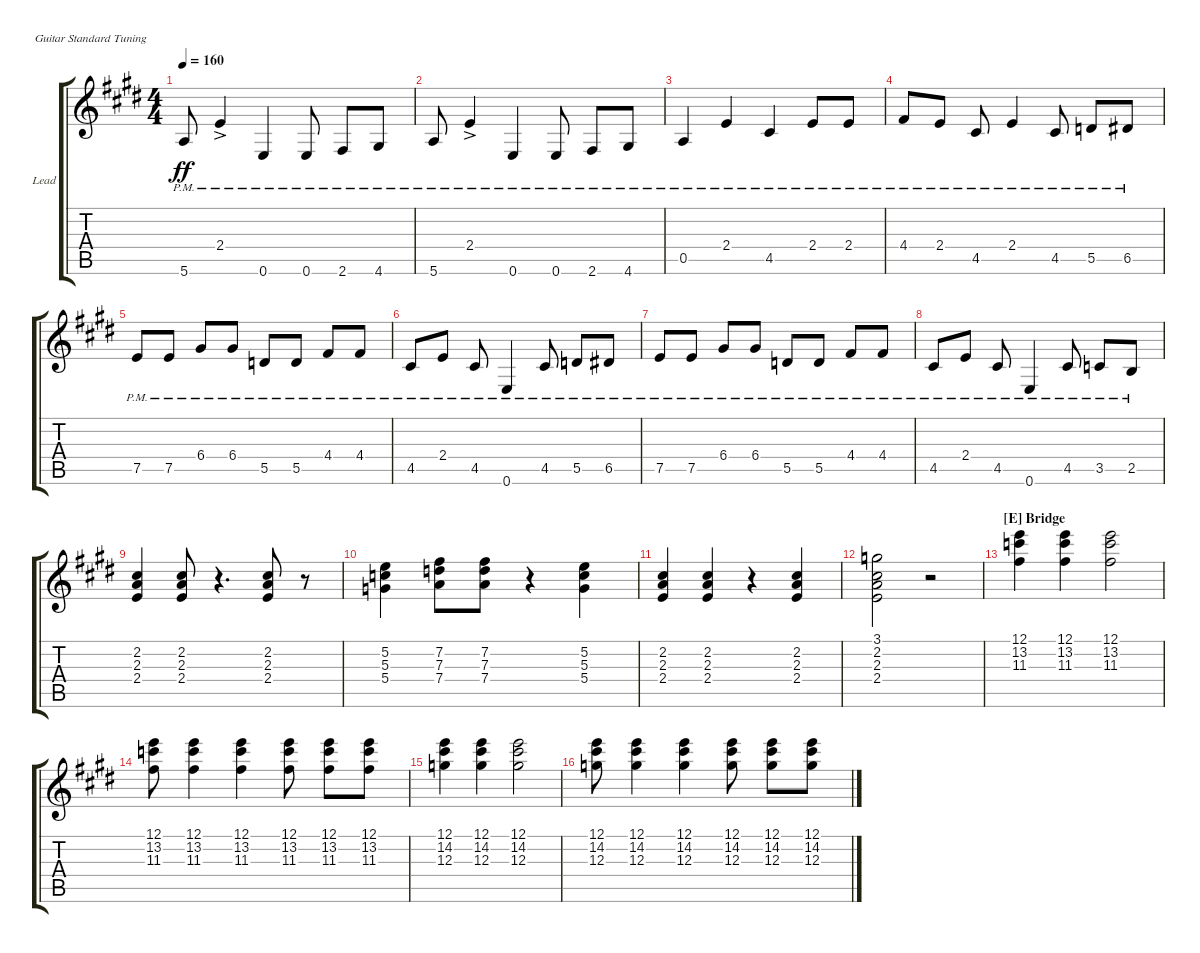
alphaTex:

\defaultSystemsLayout 4
\bracketExtendMode groupsimilarinstruments
\firstSystemTrackNameOrientation horizontal
\otherSystemsTrackNameOrientation horizontal
\track ("Lead Guitar" "Lead") {instrument acousticguitarsteel}
\staff {score tabs}
\tuning (E4 B3 G3 D3 A2 E2)
\ts (4 4)
\tempo 160
\clef g2
\ks e
5.6{pm}.8{dy ff} 2.4{ac pm}.4 0.6{pm}.4 0.6{pm}.8 2.6{pm}.8 4.6{pm}.8 |
5.6{pm}.8 2.4{ac pm}.4 0.6{pm}.4 0.6{pm}.8 2.6{pm}.8 4.6{pm}.8 |
0.5{pm}.4 2.4{pm}.4 4.5{pm}.4 2.4{pm}.8 2.4{pm}.8 |
4.4{pm}.8 2.4{pm}.8 4.5{pm}.8 2.4{pm}.4 4.5{pm}.8 5.5{pm}.8 6.5{pm}.8 |
7.5{pm}.8 7.5{pm}.8 6.4{pm}.8 6.4{pm}.8 5.5{pm}.8 5.5{pm}.8 4.4{pm}.8 4.4{pm}.8 |
4.5{pm}.8 2.4{pm}.8 4.5{pm}.8 0.6{pm}.4 4.5{pm}.8 5.5{pm}.8 6.5{pm}.8 |
7.5{pm}.8 7.5{pm}.8 6.4{pm}.8 6.4{pm}.8 5.5{pm}.8 5.5{pm}.8 4.4{pm}.8 4.4{pm}.8 |
4.5{pm}.8 2.4{pm}.8 4.5{pm}.8 0.6{pm}.4 4.5{pm}.8 3.5{pm}.8 2.5{pm}.8 |
(2.2 2.3 2.4).4 (2.2 2.3 2.4).8 r.4{d} (2.2 2.3 2.4).8 r.8 |
(5.2 5.3 5.4).4 (7.4 7.3 7.2).8 (7.2 7.3 7.4).8 r.4 (5.2 5.3 5.4).4 |
(2.2 2.3 2.4).4 (2.4 2.3 2.2).4 r.4 (2.4 2.3 2.2).4 |
(2.2 2.3 2.4 3.1).2 r.2 |
\section ("E" "Bridge")
(12.1 13.2 11.3).4 (12.1 13.2 11.3).4 (12.1 13.2 11.3).2 |
(12.1 13.2 11.3).8 (12.1 13.2 11.3).4 (12.1 13.2 11.3).4 (12.1 13.2 11.3).8 (12.1 13.2 11.3).8 (12.1 13.2 11.3).8 |
(12.1 14.2 12.3).4 (12.1 14.2 12.3).4 (12.1 14.2 12.3).2 |
(12.1 14.2 12.3).8 (12.1 14.2 12.3).4 (12.1 14.2 12.3).4 (12.1 14.2 12.3).8 (12.1 14.2 12.3).8 (12.1 14.2 12.3).8
